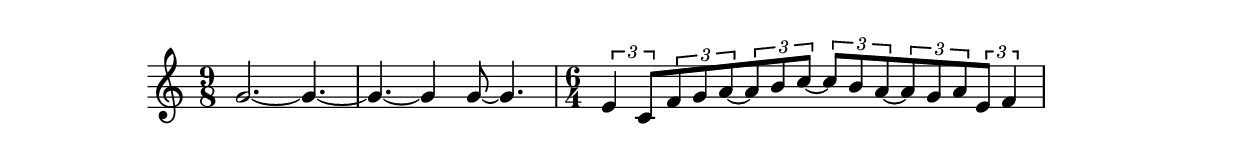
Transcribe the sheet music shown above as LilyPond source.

\version "2.16.0"

\header {
texidoc = "
Note head completion may be broken into sub-bar units by setting the
@code{completionUnit} property.
"
}

\layout {
  \context {
    \Voice
    \remove "Note_heads_engraver"
    \consists "Completion_heads_engraver"
  }
}

\context Staff \relative f {
  \time 9/8
  \set completionUnit = #(ly:make-moment 3 8)
  g'1.. g2
  \time 6/4
  \set completionUnit = #(ly:make-moment 1 4)
  \set tupletSpannerDuration = #(ly:make-moment 1 4)
  \times 2/3 { e4 c8 f g a4 b8 c4 b8 a4 g8 a e f4 }
}
